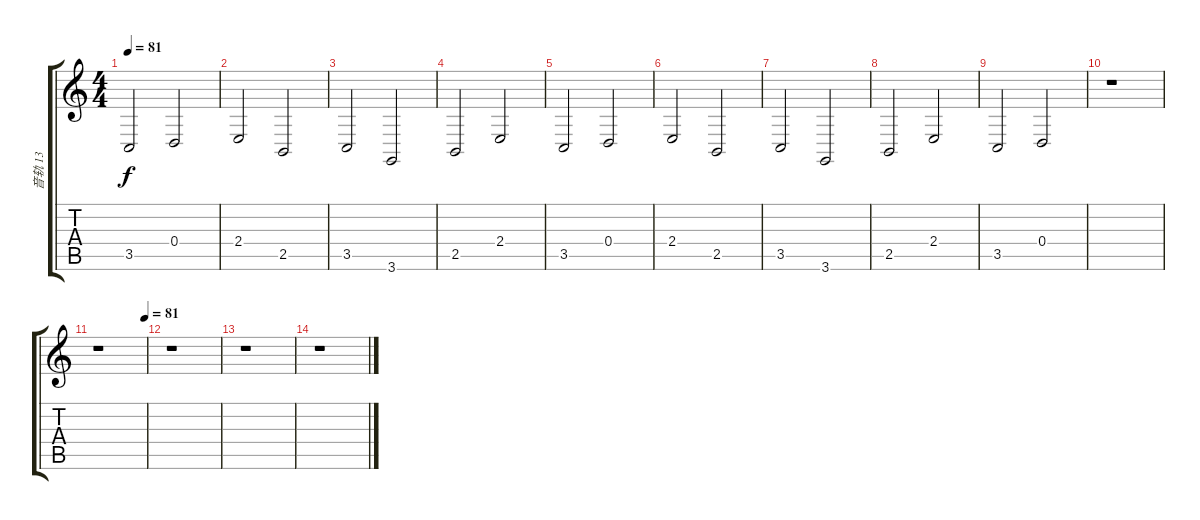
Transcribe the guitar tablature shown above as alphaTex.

\track ("音轨 13" "音轨 13") {instrument stringensemble1}
\staff {score tabs}
\tuning (E4 B3 G3 D3 A2 E2) {hide}
\ts (4 4)
\tempo 81
\clef g2
\ks c
3.5.2{dy f} 0.4.2 |
2.4.2 2.5.2 |
3.5.2 3.6.2 |
2.5.2 2.4.2 |
3.5.2 0.4.2 |
2.4.2 2.5.2 |
3.5.2 3.6.2 |
2.5.2 2.4.2 |
3.5.2 0.4.2 |
r.1 |
\tempo (81 0.9791666666666666)
r.1 |
r.1 |
r.1 |
r.1
